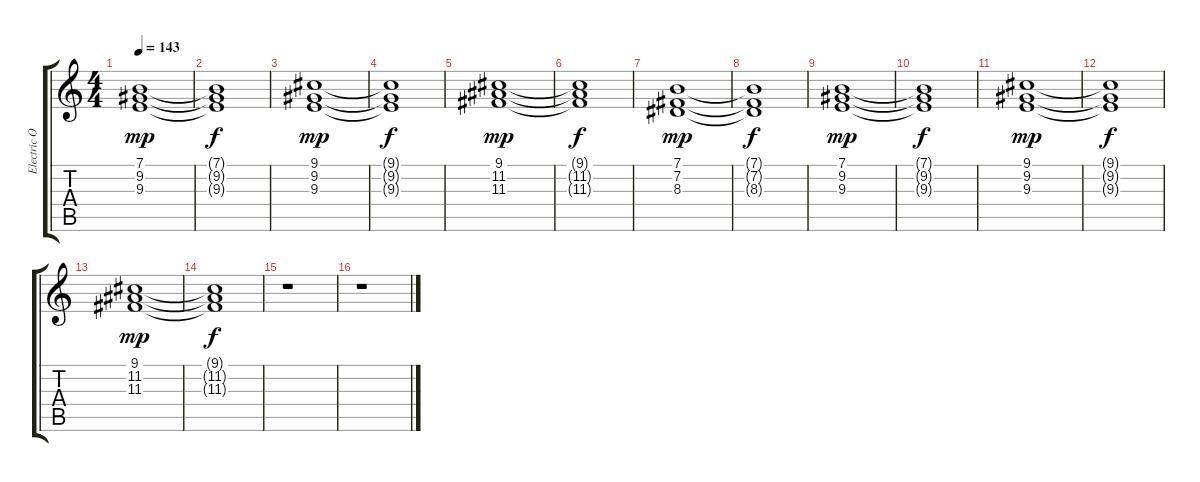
\track ("Electric Organ      " "Electric O") {instrument rockorgan}
\staff {score tabs}
\tuning (E4 B3 G3 D3 A2 E2) {hide}
\ts (4 4)
\tempo 143
\clef g2
\ks c
(7.1 9.2 9.3).1{dy mp} |
(7.1{t} 9.2{t} 9.3{t}).1{dy f} |
(9.1 9.2 9.3).1{dy mp} |
(9.1{t} 9.2{t} 9.3{t}).1{dy f} |
(9.1 11.2 11.3).1{dy mp} |
(9.1{t} 11.2{t} 11.3{t}).1{dy f} |
(7.1 7.2 8.3).1{dy mp} |
(7.1{t} 7.2{t} 8.3{t}).1{dy f} |
(7.1 9.2 9.3).1{dy mp} |
(7.1{t} 9.2{t} 9.3{t}).1{dy f} |
(9.1 9.2 9.3).1{dy mp} |
(9.1{t} 9.2{t} 9.3{t}).1{dy f} |
(9.1 11.2 11.3).1{dy mp} |
(9.1{t} 11.2{t} 11.3{t}).1{dy f} |
r.1 |
r.1
